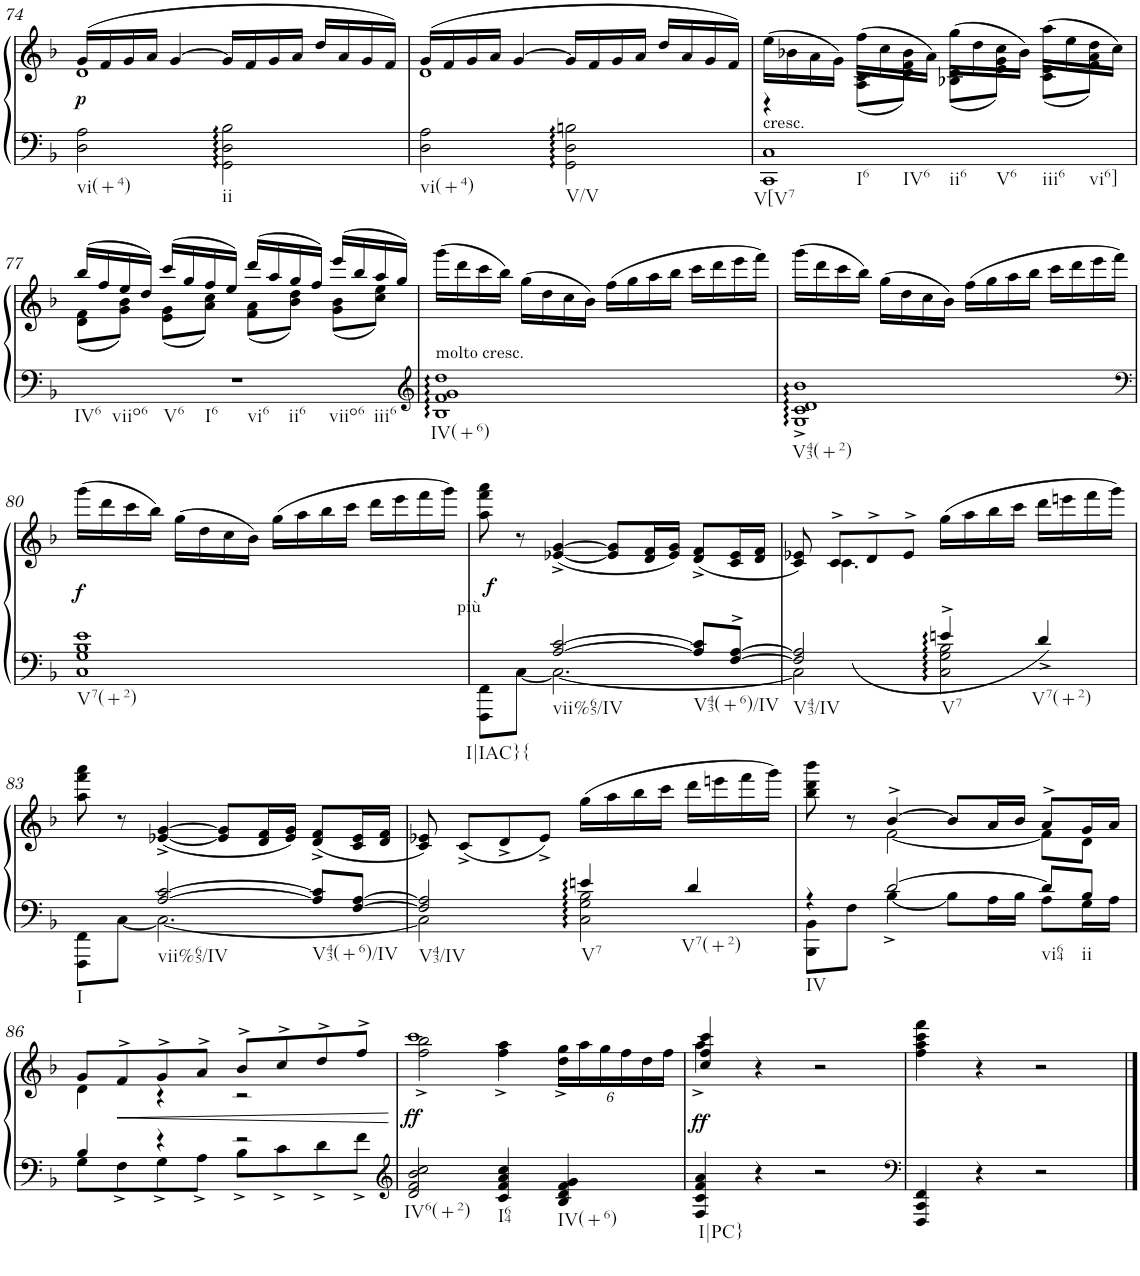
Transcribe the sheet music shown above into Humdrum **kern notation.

**kern	**kern	**dynam
*part1	*part1	*part1
*staff2	*staff1	*staff1/2
*I"Piano	*	*
*I'Pno.	*	*
!!LO:PB:g=z
*clefF4	*clefG2	*
*k[b-]	*k[b-]	*
*M4/4	*M4/4	*
*met(c)	*met(c)	*
=74	=74	=74
*	*^	*
!LO:TX:b:t=vi(+4)	!	!	!
!	!	!	!LO:DY:b
2D\ 2A\	(16g/LL	1d	p
.	16f/	.	.
.	16g/	.	.
.	16a/JJ	.	.
.	[4g/	.	.
!LO:TX:b:t=ii	!	!	!
2GG\ 2D\ 2B-\	16g/LL]	.	.
.	16f/	.	.
.	16g/	.	.
.	16a/JJ	.	.
.	16dd/LL	.	.
.	16a/	.	.
.	16g/	.	.
.	16f/JJ)	.	.
=75	=75	=75	=75
!LO:TX:b:t=vi(+4)	!	!	!
2D\ 2A\	(16g/LL	1d	.
.	16f/	.	.
.	16g/	.	.
.	16a/JJ	.	.
.	[4g/	.	.
!LO:TX:b:t=V/V	!	!	!
2GG\ 2D\ 2Bn\	16g/LL]	.	.
.	16f/	.	.
.	16g/	.	.
.	16a/JJ	.	.
.	16dd/LL	.	.
.	16a/	.	.
.	16g/	.	.
.	16f/JJ)	.	.
=76	=76	=76	=76
!	!LO:TX:b:t=cresc.	!	!
!LO:TX:b:t=V[V7	!	!	!
!LO:TX:b:t=I6	!	!	!
!LO:TX:b:t=IV6	!	!	!
!LO:TX:b:t=ii6	!	!	!
!LO:TX:b:t=V6	!	!	!
!LO:TX:b:t=iii6	!	!	!
!LO:TX:b:t=vi6]	!	!	!
1CC 1C	(16ee\LL	4r	.
.	16b-X\	.	.
.	16a\	.	.
.	16g\JJ)	.	.
.	(>16ff\LL	(8A\ 8c\L	.
.	16cc\	.	.
.	16b-\	8d\ 8f\J)	.
.	16a\JJ)	.	.
.	(>16gg\LL	(8B-X\ 8d\L	.
.	16dd\	.	.
.	16cc\	8e\ 8g\J)	.
.	16b-\JJ)	.	.
.	(>16aa\LL	(8c\ 8e\L	.
.	16ee\	.	.
.	16dd\	8f\ 8a\J)	.
.	16cc\JJ)	.	.
!!LO:LB:g=z	!!
=77	=77	=77	=77
!LO:TX:b:t=IV6	!	!	!
!LO:TX:b:t=viio6	!	!	!
!LO:TX:b:t=V6	!	!	!
!LO:TX:b:t=I6	!	!	!
!LO:TX:b:t=vi6	!	!	!
!LO:TX:b:t=ii6	!	!	!
!LO:TX:b:t=viio6	!	!	!
!LO:TX:b:t=iii6	!	!	!
1r	(16bb-/LL	(8d\ 8f\L	.
.	16ff/	.	.
.	16ee/	8g\ 8b-\J)	.
.	16dd/JJ)	.	.
.	(16ccc/LL	(8e\ 8g\L	.
.	16gg/	.	.
.	16ff/	8a\ 8cc\J)	.
.	16ee/JJ)	.	.
.	(16ddd/LL	(8f\ 8a\L	.
.	16aa/	.	.
.	16gg/	8b-\ 8dd\J)	.
.	16ff/JJ)	.	.
.	(16eee/LL	(8g\ 8b-\L	.
.	16bb-/	.	.
.	16aa/	8cc\ 8ee\J)	.
.	16gg/JJ)	.	.
*	*v	*v	*
=78	=78	=78
*clefG2	*	*
!	!LO:TX:b:t=molto cresc.	!
!LO:TX:b:t=IV(+6)	!	!
1B- 1f 1g 1dd	(16ggg\LL	.
.	16ddd\	.
.	16ccc\	.
.	16bb-\JJ)	.
.	(16gg\LL	.
.	16dd\	.
.	16cc\	.
.	16b-\JJ)	.
.	(16ff\LL	.
.	16gg\	.
.	16aa\	.
.	16bb-\JJ	.
.	16ccc\LL	.
.	16ddd\	.
.	16eee\	.
.	16fff\JJ)	.
=79	=79	=79
!LO:TX:b:t=V43(+2)	!	!
1G^ 1c^ 1d^ 1b-^	(16ggg\LL	.
.	16ddd\	.
.	16ccc\	.
.	16bb-\JJ)	.
.	(16gg\LL	.
.	16dd\	.
.	16cc\	.
.	16b-\JJ)	.
.	(16ff\LL	.
.	16gg\	.
.	16aa\	.
.	16bb-\JJ	.
.	16ccc\LL	.
.	16ddd\	.
.	16eee\	.
.	16fff\JJ)	.
!!LO:LB:g=z
=80	=80	=80
*clefF4	*	*
!LO:TX:b:t=V7(+2)	!	!
!	!	!LO:DY:b
1C 1G 1B- 1e	(16ggg\LL	f
.	16ddd\	.
.	16ccc\	.
.	16bb-\JJ)	.
.	(16gg\LL	.
.	16dd\	.
.	16cc\	.
.	16b-\JJ)	.
.	(16gg\LL	.
.	16aa\	.
.	16bb-\	.
.	16ccc\JJ	.
.	16ddd\LL	.
.	16eee\	.
.	16fff\	.
.	16ggg\JJ)	.
=81	=81	=81
*^	*	*
!LO:TX:a:t=più	!	!	!
!LO:TX:b:t=I|IAC}{	!	!	!
!	!	!	!LO:DY:b
4ryy	8FFF\ 8FF\L	8aa\ 8fff\ 8aaa\	f
.	[8C\J	8r	.
!LO:TX:b:t=vii%65/IV	!	!	!
[2A/ [2c/	2.C\_	([4e-X/^ [4g/^	.
.	.	8e-/] 8g/]L	.
.	.	16d/ 16f/L	.
.	.	16e-/ 16g/JJ)	.
!LO:TX:b:t=V43(+6)/IV	!	!	!
8A/] 8c/]L	.	(8d/^ 8f/^L	.
[8F/^ [8A/^J	.	16c/ 16e-/L	.
.	.	16d/ 16f/JJ	.
=82	=82	=82	=82
*	*	*^	*
!LO:TX:b:t=V43/IV	!	!	!	!
2F/] 2A/]	2C\]	8c/ 8e-X/)	8ryy	.
.	.	8c^/L	(4.c\	.
.	.	8d^/	.	.
.	.	8e-^/J	.	.
!LO:TX:b:t=V7	!	!	!	!
4en^/	2C\ 2G\ 2B-\	(16gg\LL	2ryy	.
.	.	16aa\	.	.
.	.	16bb-\	.	.
.	.	16ccc\JJ	.	.
!LO:TX:b:t=V7(+2)	!	!	!	!
4d^/)	.	16ddd\LL	.	.
.	.	16eeen\	.	.
.	.	16fff\	.	.
.	.	16ggg\JJ)	.	.
*	*	*v	*v	*
!!LO:LB:g=z
=83	=83	=83	=83
!LO:TX:b:t=I	!	!	!
4ryy	8FFF\ 8FF\L	8aa\ 8fff\ 8aaa\	.
.	[8C\J	8r	.
!LO:TX:b:t=vii%65/IV	!	!	!
[2A/ [2c/	2.C\_	([4e-X/^ [4g/^	.
.	.	8e-/] 8g/]L	.
.	.	16d/ 16f/L	.
.	.	16e-/ 16g/JJ)	.
!LO:TX:b:t=V43(+6)/IV	!	!	!
8A/] 8c/]L	.	(8d/^ 8f/^L	.
[8F/ [8A/J	.	16c/ 16e-/L	.
.	.	16d/ 16f/JJ	.
=84	=84	=84	=84
*	*	*^	*
!LO:TX:b:t=V43/IV	!	!	!	!
2F/] 2A/]	2C\]	8c/ 8e-X/)	8ryy	.
.	.	(8c^/L	4.ryy	.
.	.	8d^/	.	.
.	.	8e-^/J)	.	.
!LO:TX:b:t=V7	!	!	!	!
4en/	2C\ 2G\ 2B-\	(16gg\LL	2ryy	.
.	.	16aa\	.	.
.	.	16bb-\	.	.
.	.	16ccc\JJ	.	.
!LO:TX:b:t=V7(+2)	!	!	!	!
4d/	.	16ddd\LL	.	.
.	.	16eeen\	.	.
.	.	16fff\	.	.
.	.	16ggg\JJ)	.	.
=85	=85	=85	=85	=85
!LO:TX:b:t=IV	!	!	!	!
4r	8BBB-\ 8BB-\L	8bb-\ 8ddd\ 8bbb-\	4ryy	.
.	8F\J	8r	.	.
[2d/	[4B-^\	[4b-^/	[2f\	.
.	8B-\L]	8b-/L]	.	.
.	16A\L	16a/L	.	.
.	16B-\JJ	16b-/JJ	.	.
!LO:TX:b:t=vi64	!	!	!	!
8d/L]	8A\L	8a^/L	8f\L]	.
!LO:TX:b:t=ii	!	!	!	!
8B-/J	16G\L	16g/L	8d\J	.
.	16A\JJ	16a/JJ	.	.
!!LO:LB:g=z	!!
=86	=86	=86	=86	=86
4B-/	8G\L	8g/L	4d\	.
!	!	!	!	!LO:HP:b
.	8F^\	8f^/	.	<
4r	8G^\	8g^/	4r	.
.	8A^\J	8a^/J	.	.
2r	8B-^\L	8b-^/L	2r	.
.	8c^\	8cc^/	.	.
.	8d^\	8dd^/	.	.
.	8f^\J	8ff^/J	.	.
*v	*v	*	*	*
*	*v	*v	*
.	.	[
=87	=87	=87
*clefG2	*	*
*	*^	*
!LO:TX:b:t=IV6(+2)	!	!	!
!	!	!	!LO:DY:b
2d/ 2f/ 2b-/ 2cc/	1ccc	2ff\^ 2bb-\^	ff
!LO:TX:b:t=I64	!	!	!
4c/ 4f/ 4a/ 4cc/	.	4ff\^ 4aa\^	.
*	*	*Xbrackettup	*
!LO:TX:b:t=IV(+6)	!	!	!
4B-/ 4d/ 4f/ 4g/	.	24dd\^ 24gg\^LL	.
.	.	24aa\	.
.	.	24gg\	.
.	.	24ff\	.
.	.	24dd\	.
.	.	24ff\JJ	.
=88	=88	=88	=88
*^	*	*	*
!LO:TX:b:t=I|PC}	!	!	!	!
!	!	!	!	!LO:DY:b
4F/ 4c/ 4f/ 4a/	4ryy	4cc/ 4ff/ 4ccc/	4aa^\	ff
4r	4ryy	4r	4ryy	.
2r	2ryy	2r	2ryy	.
*v	*v	*	*	*
*	*v	*v	*
=89	=89	=89
*clefF4	*	*
4FFF/ 4CC/ 4FF/	4ff\ 4aa\ 4ccc\ 4fff\	.
4r	4r	.
2r	2r	.
==	==	==
*-	*-	*-
